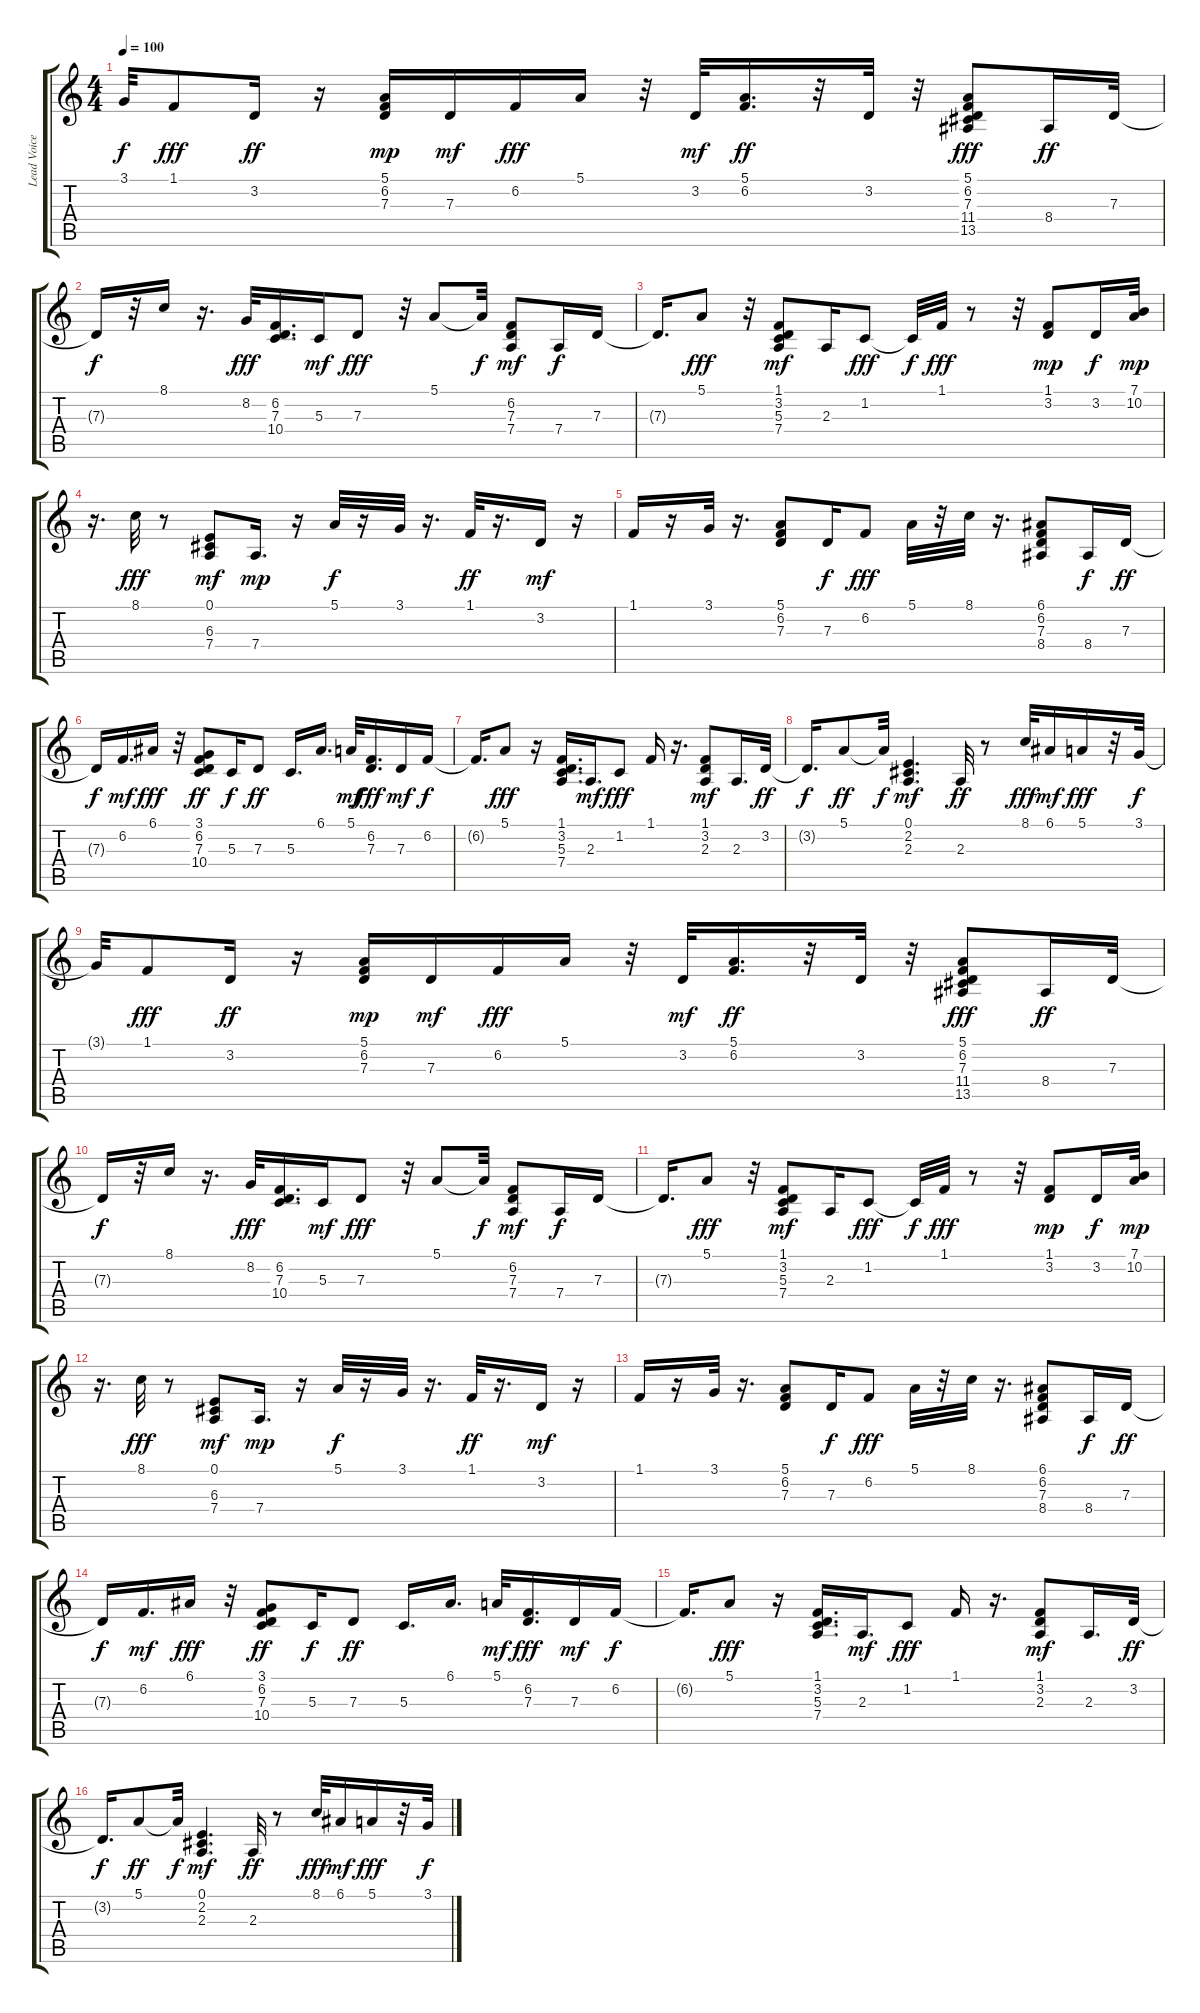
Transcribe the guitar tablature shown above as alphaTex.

\track ("Lead Voice 1" "Lead Voice") {instrument lead6voice}
\staff {score tabs}
\tuning (E4 B3 G3 D3 A2 E2) {hide}
\ts (4 4)
\tempo 100
\clef g2
\ks c
3.1{t}.32{dy f} 1.1.8{dy fff} 3.2.16{dy ff} r.16 (5.1 6.2 7.3).16{dy mp} 7.3.16{dy mf} 6.2.16{dy fff} 5.1.16 r.32 3.2.32{dy mf} (5.1 6.2).16{d dy ff} r.32 3.2.32 r.32 (5.1 6.2 7.3 11.4 13.5).8{dy fff} 8.4.16{dy ff} 7.3.32 |
7.3{t}.16{dy f} r.32 8.1.16 r.16{d} 8.2.32{dy fff} (6.2 7.3 10.4).16{d} 5.3.16{dy mf} 7.3.8{dy fff} r.32 5.1.8 5.1{t}.32{dy f} (6.2 7.3 7.4).8{dy mf} 7.4.16{dy f} 7.3.16 |
7.3{t}.16{d} 5.1.8{dy fff} r.32 (1.1 3.2 5.3 7.4).8{dy mf} 2.3.16 1.2.8{dy fff} 1.2{t}.32{dy f} 1.1.32{dy fff} r.8 r.32 (1.1 3.2).8{dy mp} 3.2.16{dy f} (7.1 10.2).32{dy mp} |
r.16{d} 8.1.32{dy fff} r.8 (0.1 6.3 7.4).8{dy mf} 7.4.16{d dy mp} r.16 5.1.32{dy f} r.16 3.1.32 r.16{d} 1.1.32{dy ff} r.16{d} 3.2.16{dy mf} r.16 |
1.1.16 r.16 3.1.32 r.16{d} (5.1 6.2 7.3).8 7.3.16{dy f} 6.2.8{dy fff} 5.1.32 r.32 8.1.32 r.16{d} (6.1 6.2 7.3 8.4).8 8.4.16{dy f} 7.3.16{dy ff} |
7.3{t}.16{dy f} 6.2.16{d dy mf} 6.1.16{dy fff} r.32 (3.1 6.2 7.3 10.4).8{dy ff} 5.3.16{dy f} 7.3.8{dy ff} 5.3.16{d} 6.1.16{d} 5.1.32{dy mf} (6.2 7.3).16{d dy fff} 7.3.16{dy mf} 6.2.16{dy f} |
6.2{t}.16{d} 5.1.8{dy fff} r.16 (1.1 3.2 5.3 7.4).16{d} 2.3.16{d dy mf} 1.2.8{dy fff} 1.1.16 r.16{d} (1.1 3.2 2.3).8{dy mf} 2.3.16{d} 3.2.32{dy ff} |
3.2{t}.16{d dy f} 5.1.8{dy ff} 5.1{t}.32{dy f} (0.1 2.2 2.3).4{d dy mf} 2.3.32{dy ff} r.8 8.1.32{dy fff} 6.1.16{dy mf} 5.1.16{dy fff} r.32 3.1.32{dy f} |
3.1{t}.32 1.1.8{dy fff} 3.2.16{dy ff} r.16 (5.1 6.2 7.3).16{dy mp} 7.3.16{dy mf} 6.2.16{dy fff} 5.1.16 r.32 3.2.32{dy mf} (5.1 6.2).16{d dy ff} r.32 3.2.32 r.32 (5.1 6.2 7.3 11.4 13.5).8{dy fff} 8.4.16{dy ff} 7.3.32 |
7.3{t}.16{dy f} r.32 8.1.16 r.16{d} 8.2.32{dy fff} (6.2 7.3 10.4).16{d} 5.3.16{dy mf} 7.3.8{dy fff} r.32 5.1.8 5.1{t}.32{dy f} (6.2 7.3 7.4).8{dy mf} 7.4.16{dy f} 7.3.16 |
7.3{t}.16{d} 5.1.8{dy fff} r.32 (1.1 3.2 5.3 7.4).8{dy mf} 2.3.16 1.2.8{dy fff} 1.2{t}.32{dy f} 1.1.32{dy fff} r.8 r.32 (1.1 3.2).8{dy mp} 3.2.16{dy f} (7.1 10.2).32{dy mp} |
r.16{d} 8.1.32{dy fff} r.8 (0.1 6.3 7.4).8{dy mf} 7.4.16{d dy mp} r.16 5.1.32{dy f} r.16 3.1.32 r.16{d} 1.1.32{dy ff} r.16{d} 3.2.16{dy mf} r.16 |
1.1.16 r.16 3.1.32 r.16{d} (5.1 6.2 7.3).8 7.3.16{dy f} 6.2.8{dy fff} 5.1.32 r.32 8.1.32 r.16{d} (6.1 6.2 7.3 8.4).8 8.4.16{dy f} 7.3.16{dy ff} |
7.3{t}.16{dy f} 6.2.16{d dy mf} 6.1.16{dy fff} r.32 (3.1 6.2 7.3 10.4).8{dy ff} 5.3.16{dy f} 7.3.8{dy ff} 5.3.16{d} 6.1.16{d} 5.1.32{dy mf} (6.2 7.3).16{d dy fff} 7.3.16{dy mf} 6.2.16{dy f} |
6.2{t}.16{d} 5.1.8{dy fff} r.16 (1.1 3.2 5.3 7.4).16{d} 2.3.16{d dy mf} 1.2.8{dy fff} 1.1.16 r.16{d} (1.1 3.2 2.3).8{dy mf} 2.3.16{d} 3.2.32{dy ff} |
3.2{t}.16{d dy f} 5.1.8{dy ff} 5.1{t}.32{dy f} (0.1 2.2 2.3).4{d dy mf} 2.3.32{dy ff} r.8 8.1.32{dy fff} 6.1.16{dy mf} 5.1.16{dy fff} r.32 3.1.32{dy f}
